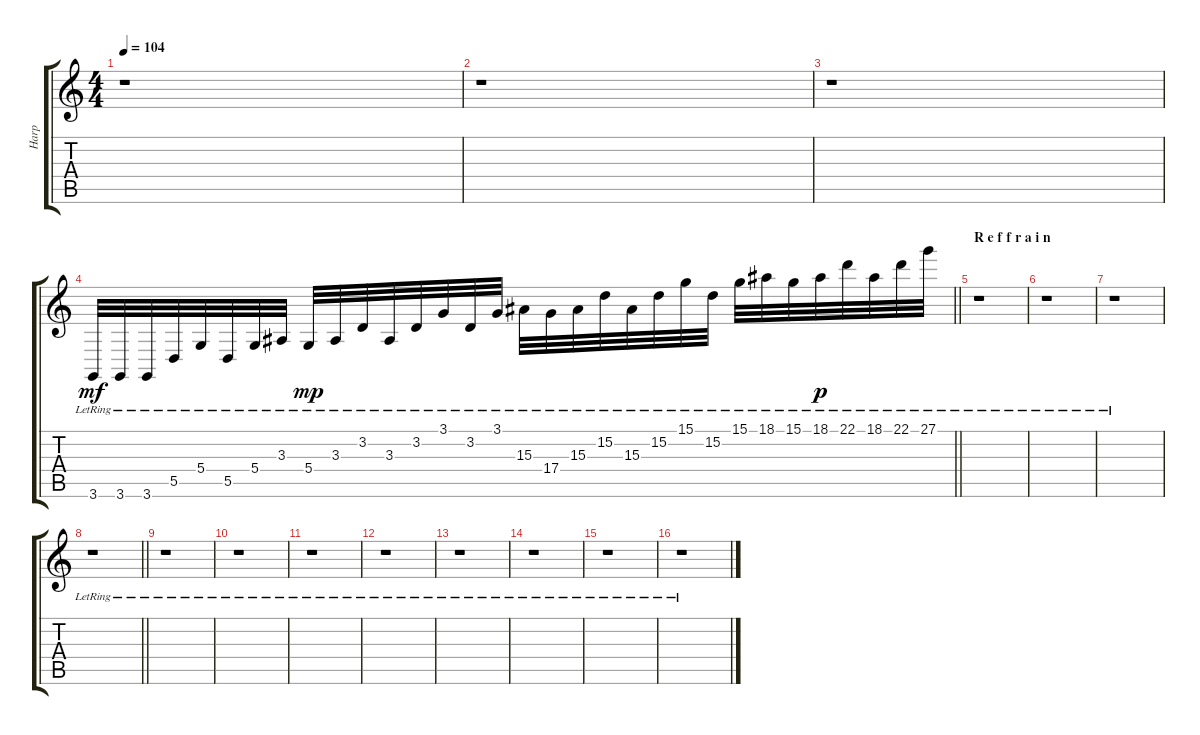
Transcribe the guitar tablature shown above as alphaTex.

\track ("Harp" "Harp") {instrument orchestralharp}
\staff {score tabs}
\tuning (E4 B3 G3 D3 A2 E2) {hide}
\ts (4 4)
\tempo 104
\clef g2
\ks c
r.1{dy p} |
r.1 |
r.1 |
\barLineRight lightlight
3.6{lr}.32{dy mf} 3.6{lr}.32 3.6{lr}.32 5.5{lr}.32 5.4{lr}.32 5.5{lr}.32 5.4{lr}.32 3.3{lr}.32 5.4{lr}.32{dy mp} 3.3{lr}.32 3.2{lr}.32 3.3{lr}.32 3.2{lr}.32 3.1{lr}.32 3.2{lr}.32 3.1{lr}.32 15.3{lr}.32 17.4{lr}.32 15.3{lr}.32 15.2{lr}.32 15.3{lr}.32 15.2{lr}.32 15.1{lr}.32 15.2{lr}.32 15.1{lr}.32 18.1{lr}.32 15.1{lr}.32 18.1{lr}.32{dy p} 22.1{lr}.32 18.1{lr}.32 22.1{lr}.32 27.1{lr}.32 |
\section ("" "R e f f r a i n")
r.1 |
r.1 |
r.1 |
\barLineRight lightlight
r.1 |
r.1 |
r.1 |
r.1 |
r.1 |
r.1 |
r.1 |
r.1 |
r.1
